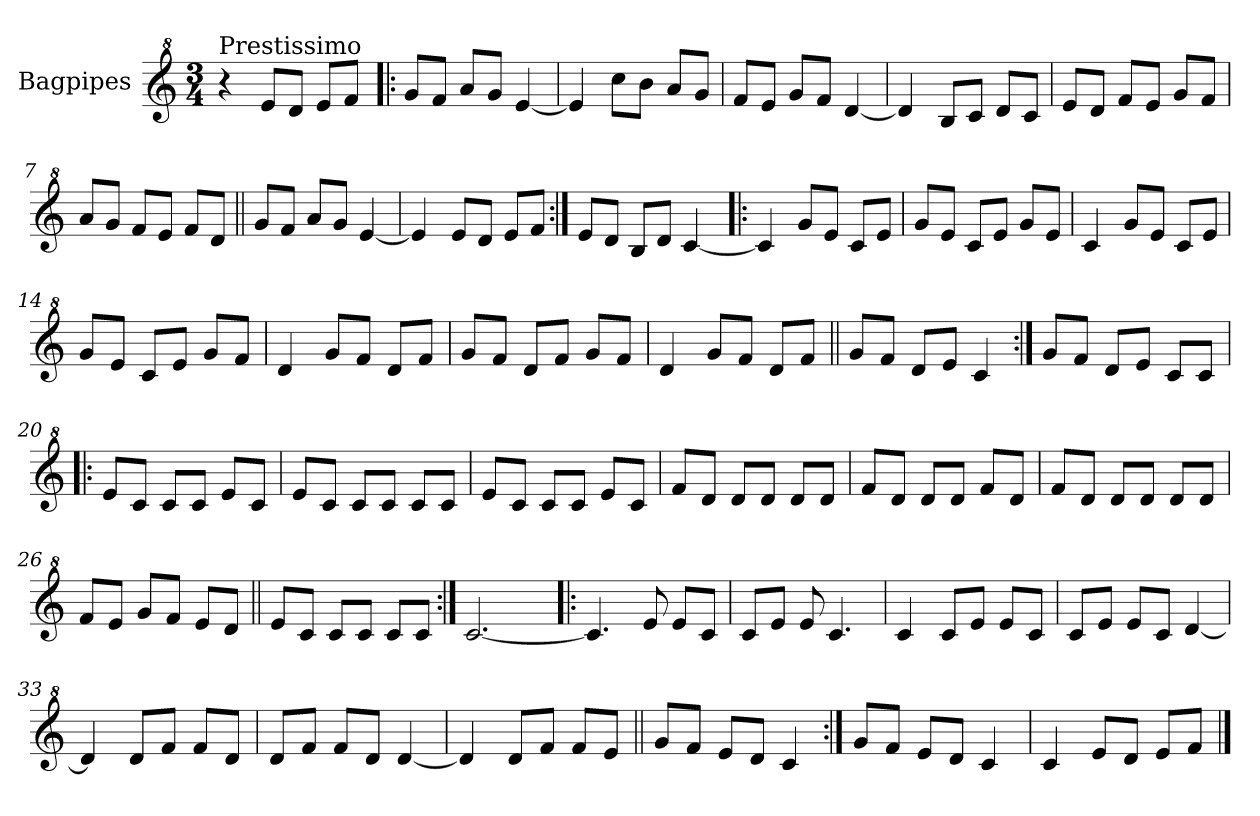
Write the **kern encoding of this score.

**kern
*part1
*staff1
*I"Bagpipes
*I'Bag
*clefG^2
*k[]
*C:
*M3/4
=1
!LO:TX:a:t=Prestissimo
4r
8ee/L
8dd/J
8ee/L
8ff/J
=2!|:
8gg/L
8ff/J
8aa/L
8gg/J
[4ee/
=3
4ee/]
8ccc\L
8bb\J
8aa/L
8gg/J
=4
8ff/L
8ee/J
8gg/L
8ff/J
[4dd/
=5
4dd/]
8b/L
8cc/J
8dd/L
8cc/J
=6
8ee/L
8dd/J
8ff/L
8ee/J
8gg/L
8ff/J
=7
8aa/L
8gg/J
8ff/L
8ee/J
8ff/L
8dd/J
!!LO:LB:g=z
=8||
8gg/L
8ff/J
8aa/L
8gg/J
[4ee/
=9
4ee/]
8ee/L
8dd/J
8ee/L
8ff/J
=10:|!
8ee/L
8dd/J
8b/L
8dd/J
[4cc/
=11!|:
4cc/]
8gg/L
8ee/J
8cc/L
8ee/J
=12
8gg/L
8ee/J
8cc/L
8ee/J
8gg/L
8ee/J
=13
4cc/
8gg/L
8ee/J
8cc/L
8ee/J
=14
8gg/L
8ee/J
8cc/L
8ee/J
8gg/L
8ff/J
!!LO:LB:g=z
=15
4dd/
8gg/L
8ff/J
8dd/L
8ff/J
=16
8gg/L
8ff/J
8dd/L
8ff/J
8gg/L
8ff/J
=17
4dd/
8gg/L
8ff/J
8dd/L
8ff/J
=18||
8gg/L
8ff/J
8dd/L
8ee/J
4cc/
=19:|!
8gg/L
8ff/J
8dd/L
8ee/J
8cc/L
8cc/J
=20!|:
8ee/L
8cc/J
8cc/L
8cc/J
8ee/L
8cc/J
=21
8ee/L
8cc/J
8cc/L
8cc/J
8cc/L
8cc/J
!!LO:LB:g=z
=22
8ee/L
8cc/J
8cc/L
8cc/J
8ee/L
8cc/J
=23
8ff/L
8dd/J
8dd/L
8dd/J
8dd/L
8dd/J
=24
8ff/L
8dd/J
8dd/L
8dd/J
8ff/L
8dd/J
=25
8ff/L
8dd/J
8dd/L
8dd/J
8dd/L
8dd/J
=26
8ff/L
8ee/J
8gg/L
8ff/J
8ee/L
8dd/J
=27||
8ee/L
8cc/J
8cc/L
8cc/J
8cc/L
8cc/J
=28:|!
[2.cc/
!!LO:LB:g=z
=29!|:
4.cc/]
8ee/
8ee/L
8cc/J
=30
8cc/L
8ee/J
8ee/
4.cc/
=31
4cc/
8cc/L
8ee/J
8ee/L
8cc/J
=32
8cc/L
8ee/J
8ee/L
8cc/J
[4dd/
=33
4dd/]
8dd/L
8ff/J
8ff/L
8dd/J
=34
8dd/L
8ff/J
8ff/L
8dd/J
[4dd/
=35
4dd/]
8dd/L
8ff/J
8ff/L
8ee/J
!!LO:LB:g=z
=36||
8gg/L
8ff/J
8ee/L
8dd/J
4cc/
=37:|!
8gg/L
8ff/J
8ee/L
8dd/J
4cc/
=38
4cc/
8ee/L
8dd/J
8ee/L
8ff/J
==
*-
